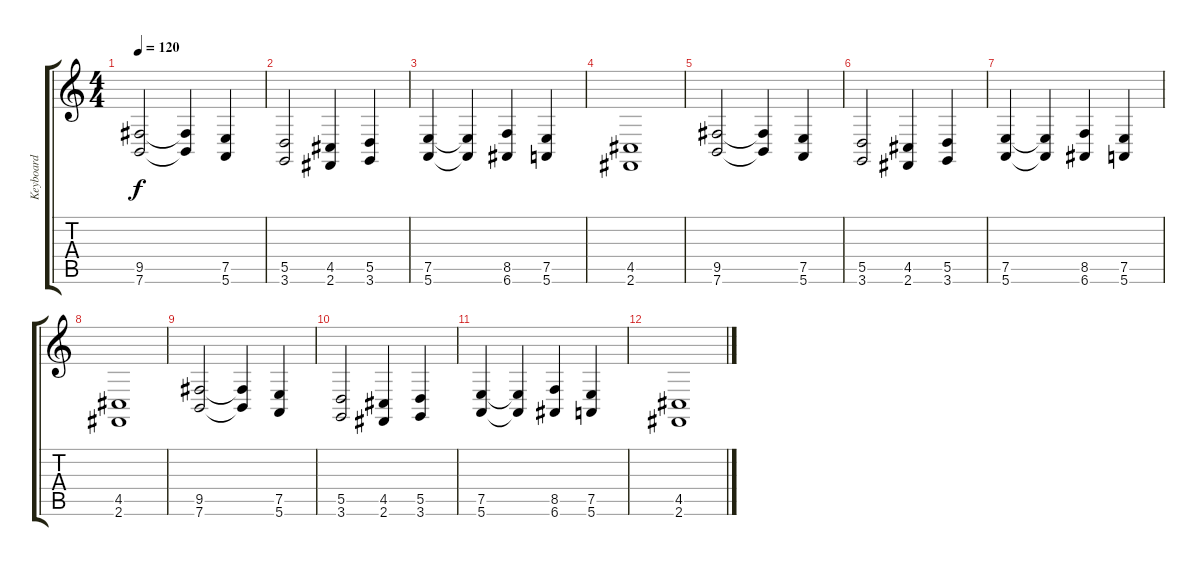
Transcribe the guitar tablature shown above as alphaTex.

\track ("Keyboard" "Keyboard") {instrument churchorgan}
\staff {score tabs}
\tuning (E4 B3 G3 D3 A2 E2) {hide}
\ts (4 4)
\tempo 120
\clef g2
\ks c
(9.5 7.6).2{dy f} (9.5{t} 7.6{t}).4 (7.5 5.6).4 |
(5.5 3.6).2 (4.5 2.6).4 (5.5 3.6).4 |
(7.5 5.6).4 (7.5{t} 5.6{t}).4 (8.5 6.6).4 (7.5 5.6).4 |
(4.5 2.6).1 |
(9.5 7.6).2 (9.5{t} 7.6{t}).4 (7.5 5.6).4 |
(5.5 3.6).2 (4.5 2.6).4 (5.5 3.6).4 |
(7.5 5.6).4 (7.5{t} 5.6{t}).4 (8.5 6.6).4 (7.5 5.6).4 |
(4.5 2.6).1 |
(9.5 7.6).2 (9.5{t} 7.6{t}).4 (7.5 5.6).4 |
(5.5 3.6).2 (4.5 2.6).4 (5.5 3.6).4 |
(7.5 5.6).4 (7.5{t} 5.6{t}).4 (8.5 6.6).4 (7.5 5.6).4 |
(4.5 2.6).1
